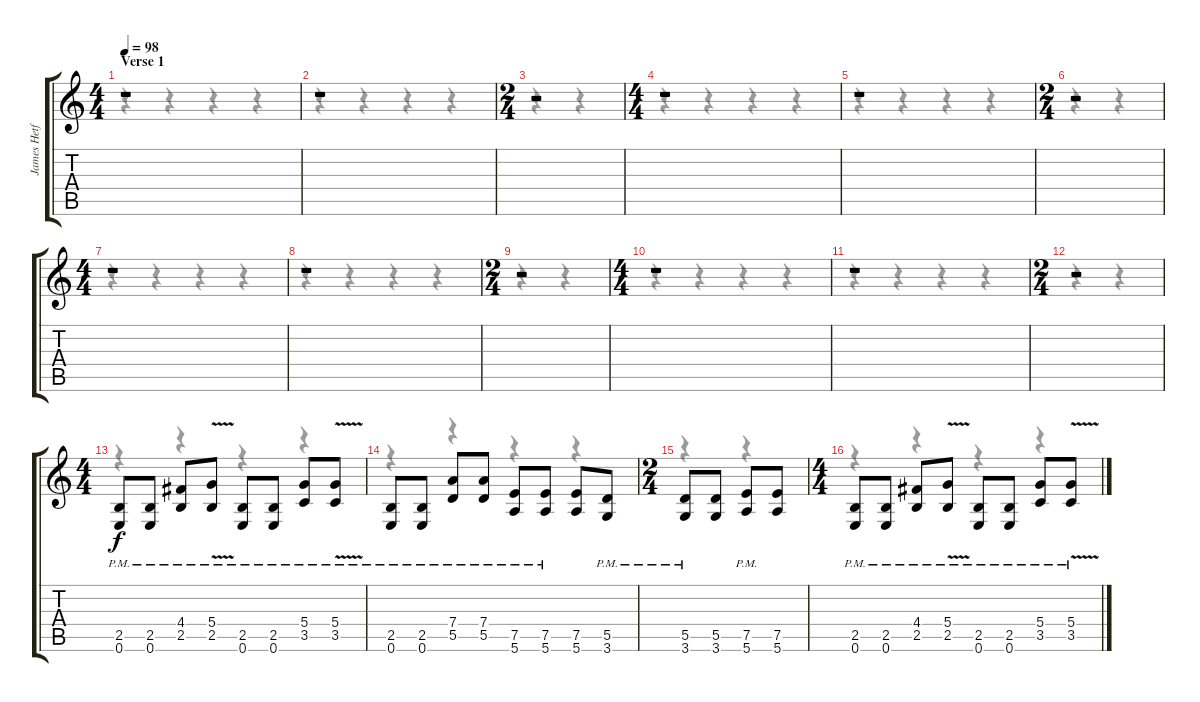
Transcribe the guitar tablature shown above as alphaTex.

\track ("James Hetfield" "James Hetf") {instrument distortionguitar}
\staff {score tabs}
\tuning (E4 B3 G3 D3 A2 E2) {hide}
\voice
\ts (4 4)
\section ("" "Verse 1")
\tempo 98
\clef g2
\ks c
r.1{dy f} |
r.1 |
\ts (2 4)
r.2 |
\ts (4 4)
r.1 |
r.1 |
\ts (2 4)
r.2 |
\ts (4 4)
r.1 |
r.1 |
\ts (2 4)
r.2 |
\ts (4 4)
r.1 |
r.1 |
\ts (2 4)
r.2 |
\ts (4 4)
(2.5{pm} 0.6{pm}).8 (2.5{pm} 0.6{pm}).8 (4.4{pm} 2.5{pm}).8 (5.4{v pm} 2.5{pm}).8 (2.5{pm} 0.6{pm}).8 (2.5{pm} 0.6{pm}).8 (5.4{pm} 3.5{pm}).8 (5.4{v pm} 3.5{pm}).8 |
(2.5{pm} 0.6{pm}).8 (2.5{pm} 0.6{pm}).8 (7.4{pm} 5.5{pm}).8 (7.4{pm} 5.5{pm}).8 (7.5{pm} 5.6{pm}).8 (7.5{pm} 5.6{pm}).8 (7.5 5.6).8 (5.5{pm} 3.6{pm}).8 |
\ts (2 4)
(5.5{pm} 3.6{pm}).8 (5.5 3.6).8 (7.5{pm} 5.6{pm}).8 (7.5 5.6).8 |
\ts (4 4)
(2.5{pm} 0.6{pm}).8 (2.5{pm} 0.6{pm}).8 (4.4{pm} 2.5{pm}).8 (5.4{v pm} 2.5{pm}).8 (2.5{pm} 0.6{pm}).8 (2.5{pm} 0.6{pm}).8 (5.4{pm} 3.5{pm}).8 (5.4{v pm} 3.5{pm}).8
\voice
\clef g2
\ottava regular
\simile none
\ks c
r.4{dy f} r.4 r.4 r.4 |
r.4 r.4 r.4 r.4 |
r.4 r.4 |
r.4 r.4 r.4 r.4 |
r.4 r.4 r.4 r.4 |
r.4 r.4 |
r.4 r.4 r.4 r.4 |
r.4 r.4 r.4 r.4 |
r.4 r.4 |
r.4 r.4 r.4 r.4 |
r.4 r.4 r.4 r.4 |
r.4 r.4 |
r.4 r.4 r.4 r.4 |
r.4 r.4 r.4 r.4 |
r.4 r.4 |
r.4 r.4 r.4 r.4
